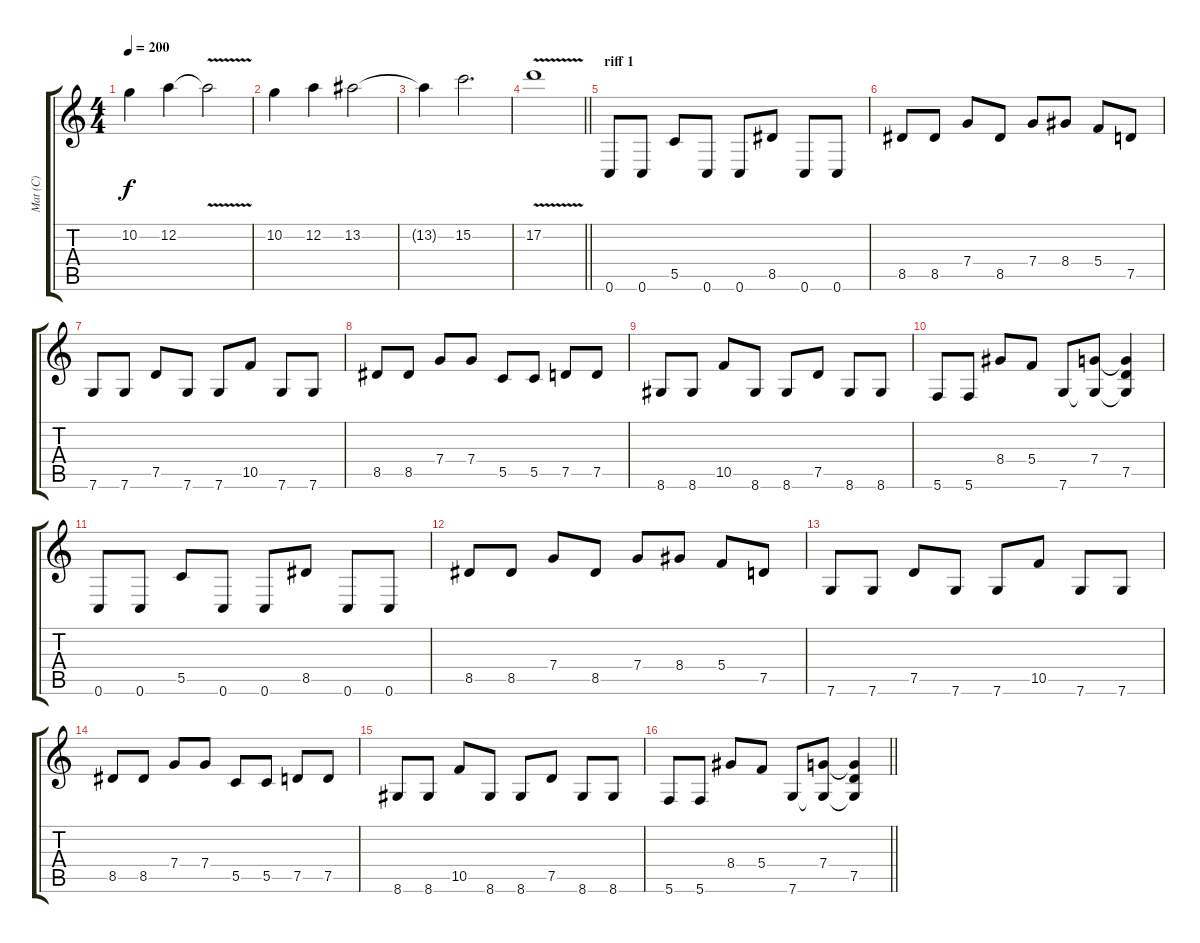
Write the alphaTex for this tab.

\track ("Mat (C)" "Mat (C)") {instrument distortionguitar}
\staff {score tabs}
\tuning (D4 A3 F3 C3 G2 C2) {hide}
\ts (4 4)
\tempo 200
\clef g2
\ks c
10.2.4{dy f} 12.2.4 12.2{v t}.2 |
10.2.4 12.2.4 13.2.2 |
13.2{t}.4 15.2.2{d} |
\barLineRight lightlight
17.2{v}.1 |
\section ("" "riff 1")
0.6.8{volume 16 instrument distortionguitar} 0.6.8 5.5.8 0.6.8 0.6.8 8.5.8 0.6.8 0.6.8 |
8.5.8 8.5.8 7.4.8 8.5.8 7.4.8 8.4.8 5.4.8 7.5.8 |
7.6.8 7.6.8 7.5.8 7.6.8 7.6.8 10.5.8 7.6.8 7.6.8 |
8.5.8 8.5.8 7.4.8 7.4.8 5.5.8 5.5.8 7.5.8 7.5.8 |
8.6.8 8.6.8 10.5.8 8.6.8 8.6.8 7.5.8 8.6.8 8.6.8 |
5.6.8 5.6.8 8.4.8 5.4.8 7.6.8 (7.4 7.6{t}).8 (7.4{t} 7.5 7.6{t}).4 |
0.6.8 0.6.8 5.5.8 0.6.8 0.6.8 8.5.8 0.6.8 0.6.8 |
8.5.8 8.5.8 7.4.8 8.5.8 7.4.8 8.4.8 5.4.8 7.5.8 |
7.6.8 7.6.8 7.5.8 7.6.8 7.6.8 10.5.8 7.6.8 7.6.8 |
8.5.8 8.5.8 7.4.8 7.4.8 5.5.8 5.5.8 7.5.8 7.5.8 |
8.6.8 8.6.8 10.5.8 8.6.8 8.6.8 7.5.8 8.6.8 8.6.8 |
\barLineRight lightlight
5.6.8 5.6.8 8.4.8 5.4.8 7.6.8 (7.4 7.6{t}).8 (7.4{t} 7.5 7.6{t}).4
